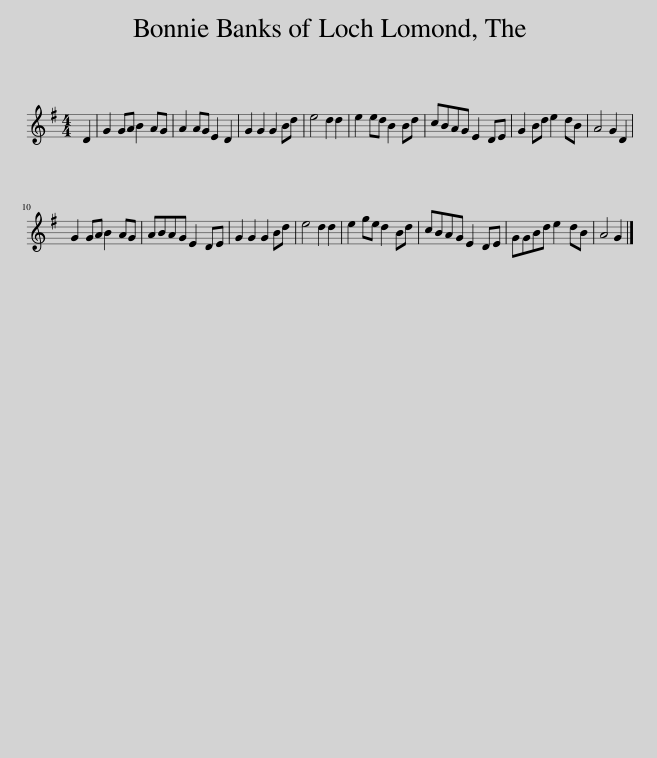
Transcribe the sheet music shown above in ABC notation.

X:1
L:1/8
M:4/4
I:linebreak $
K:G
V:1 treble
V:1
 D2 | G2 GA B2 AG | A2 AG E2 D2 | G2 G2 G2 Bd | e4 d2 d2 | %5
 e2 ed B2 Bd | cBAG E2 DE | G2 Bd e2 dB | A4 G2 D2 |$ G2 GA B2 AG | %10
 ABAG E2 DE | G2 G2 G2 Bd | e4 d2 d2 | e2 ge d2 Bd | cBAG E2 DE | %15
 GGBd e2 dB | A4 G2 |] %17
